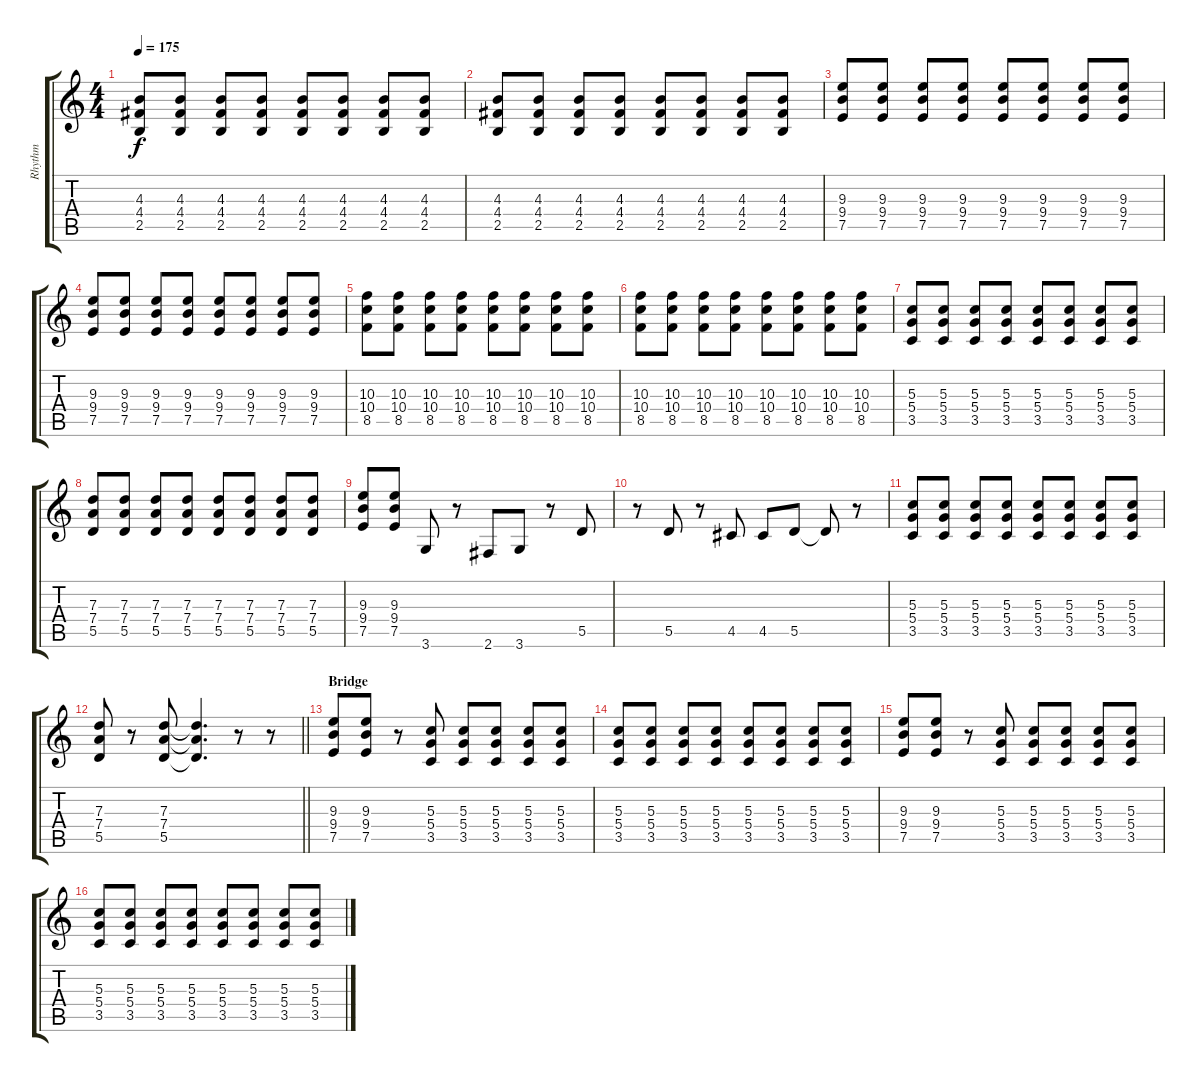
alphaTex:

\track ("Rhythm" "Rhythm") {instrument distortionguitar}
\staff {score tabs}
\tuning (E4 B3 G3 D3 A2 E2) {hide}
\ts (4 4)
\tempo 175
\clef g2
\ks c
(4.3 4.4 2.5).8{dy f} (4.3 4.4 2.5).8 (4.3 4.4 2.5).8 (4.3 4.4 2.5).8 (4.3 4.4 2.5).8 (4.3 4.4 2.5).8 (4.3 4.4 2.5).8 (4.3 4.4 2.5).8 |
(4.3 4.4 2.5).8 (4.3 4.4 2.5).8 (4.3 4.4 2.5).8 (4.3 4.4 2.5).8 (4.3 4.4 2.5).8 (4.3 4.4 2.5).8 (4.3 4.4 2.5).8 (4.3 4.4 2.5).8 |
(9.3 9.4 7.5).8 (9.3 9.4 7.5).8 (9.3 9.4 7.5).8 (9.3 9.4 7.5).8 (9.3 9.4 7.5).8 (9.3 9.4 7.5).8 (9.3 9.4 7.5).8 (9.3 9.4 7.5).8 |
(9.3 9.4 7.5).8 (9.3 9.4 7.5).8 (9.3 9.4 7.5).8 (9.3 9.4 7.5).8 (9.3 9.4 7.5).8 (9.3 9.4 7.5).8 (9.3 9.4 7.5).8 (9.3 9.4 7.5).8 |
(10.3 10.4 8.5).8 (10.3 10.4 8.5).8 (10.3 10.4 8.5).8 (10.3 10.4 8.5).8 (10.3 10.4 8.5).8 (10.3 10.4 8.5).8 (10.3 10.4 8.5).8 (10.3 10.4 8.5).8 |
(10.3 10.4 8.5).8 (10.3 10.4 8.5).8 (10.3 10.4 8.5).8 (10.3 10.4 8.5).8 (10.3 10.4 8.5).8 (10.3 10.4 8.5).8 (10.3 10.4 8.5).8 (10.3 10.4 8.5).8 |
(5.3 5.4 3.5).8 (5.3 5.4 3.5).8 (5.3 5.4 3.5).8 (5.3 5.4 3.5).8 (5.3 5.4 3.5).8 (5.3 5.4 3.5).8 (5.3 5.4 3.5).8 (5.3 5.4 3.5).8 |
(7.3 7.4 5.5).8 (7.3 7.4 5.5).8 (7.3 7.4 5.5).8 (7.3 7.4 5.5).8 (7.3 7.4 5.5).8 (7.3 7.4 5.5).8 (7.3 7.4 5.5).8 (7.3 7.4 5.5).8 |
(9.3 9.4 7.5).8 (9.3 9.4 7.5).8 3.6.8 r.8 2.6.8 3.6.8 r.8 5.5.8 |
r.8 5.5.8 r.8 4.5.8 4.5.8 5.5.8 5.5{t}.8 r.8 |
(5.3 5.4 3.5).8 (5.3 5.4 3.5).8 (5.3 5.4 3.5).8 (5.3 5.4 3.5).8 (5.3 5.4 3.5).8 (5.3 5.4 3.5).8 (5.3 5.4 3.5).8 (5.3 5.4 3.5).8 |
\barLineRight lightlight
(7.3 7.4 5.5).8 r.8 (7.3 7.4 5.5).8 (7.3{t} 7.4{t} 5.5{t}).4{d} r.8 r.8 |
\section ("" "Bridge")
(9.3 9.4 7.5).8 (9.3 9.4 7.5).8 r.8 (5.3 5.4 3.5).8 (5.3 5.4 3.5).8 (5.3 5.4 3.5).8 (5.3 5.4 3.5).8 (5.3 5.4 3.5).8 |
(5.3 5.4 3.5).8 (5.3 5.4 3.5).8 (5.3 5.4 3.5).8 (5.3 5.4 3.5).8 (5.3 5.4 3.5).8 (5.3 5.4 3.5).8 (5.3 5.4 3.5).8 (5.3 5.4 3.5).8 |
(9.3 9.4 7.5).8 (9.3 9.4 7.5).8 r.8 (5.3 5.4 3.5).8 (5.3 5.4 3.5).8 (5.3 5.4 3.5).8 (5.3 5.4 3.5).8 (5.3 5.4 3.5).8 |
(5.3 5.4 3.5).8 (5.3 5.4 3.5).8 (5.3 5.4 3.5).8 (5.3 5.4 3.5).8 (5.3 5.4 3.5).8 (5.3 5.4 3.5).8 (5.3 5.4 3.5).8 (5.3 5.4 3.5).8
